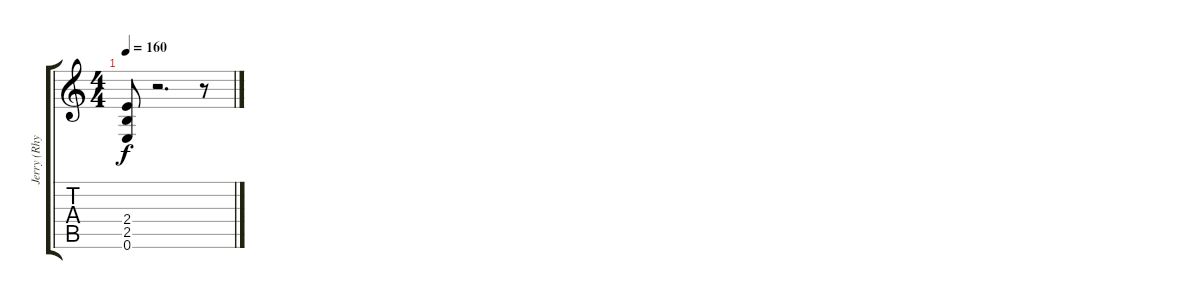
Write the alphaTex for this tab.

\track ("Jerry (Rhythm)" "Jerry (Rhy") {instrument distortionguitar}
\staff {score tabs}
\tuning (E4 B3 G3 D3 A2 E2) {hide}
\ts (4 4)
\tempo 160
\clef g2
\ks c
(2.4 2.5 0.6).8{dy f} r.2{d} r.8
